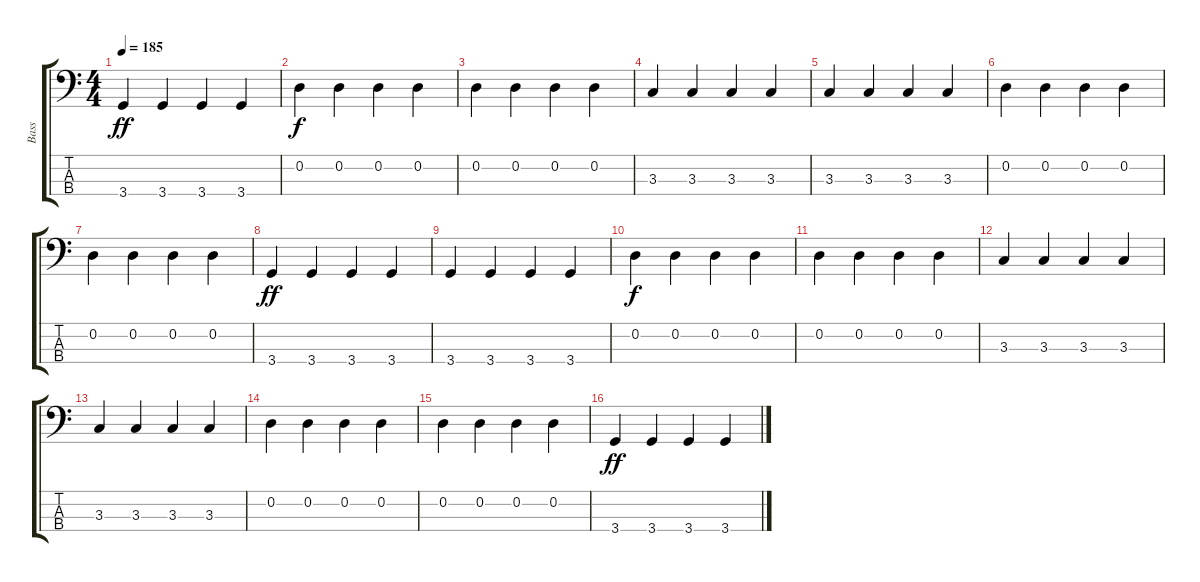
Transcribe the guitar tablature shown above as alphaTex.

\track ("Bass" "Bass") {instrument electricbassfinger}
\staff {score tabs}
\tuning (G2 D2 A1 E1) {hide}
\ts (4 4)
\tempo 185
\clef f4
\ks c
3.4.4{dy ff} 3.4.4 3.4.4 3.4.4 |
0.2.4{dy f} 0.2.4 0.2.4 0.2.4 |
0.2.4 0.2.4 0.2.4 0.2.4 |
3.3.4 3.3.4 3.3.4 3.3.4 |
3.3.4 3.3.4 3.3.4 3.3.4 |
0.2.4 0.2.4 0.2.4 0.2.4 |
0.2.4 0.2.4 0.2.4 0.2.4 |
3.4.4{dy ff} 3.4.4 3.4.4 3.4.4 |
3.4.4 3.4.4 3.4.4 3.4.4 |
0.2.4{dy f} 0.2.4 0.2.4 0.2.4 |
0.2.4 0.2.4 0.2.4 0.2.4 |
3.3.4 3.3.4 3.3.4 3.3.4 |
3.3.4 3.3.4 3.3.4 3.3.4 |
0.2.4 0.2.4 0.2.4 0.2.4 |
0.2.4 0.2.4 0.2.4 0.2.4 |
3.4.4{dy ff} 3.4.4 3.4.4 3.4.4
